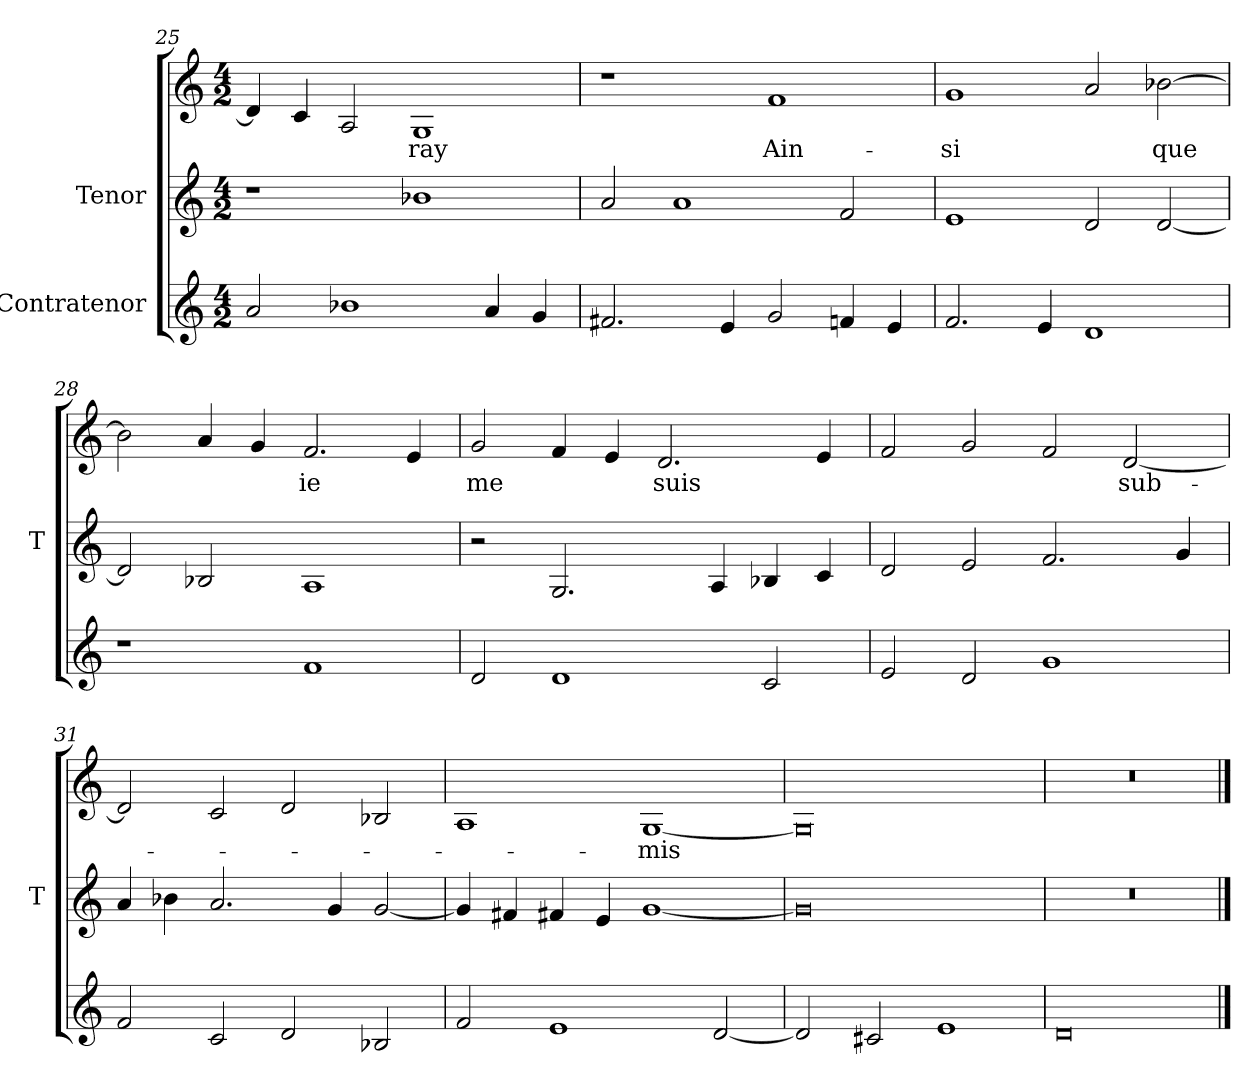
**kern	**kern	**kern	**text
*part3	*part2	*part1	*part1
*staff3	*staff2	*staff1	*staff1
*I"Contratenor	*I"Tenor	*	*
*	*I'T	*	*
*clefG2	*clefG2	*clefG2	*
*M4/2	*M4/2	*M4/2	*
=25	=25	=25	=25
2a	1r	4d]	.
.	.	4c	.
1b-X	.	2A	.
.	1b-X	1G	-ray
4a	.	.	.
4g	.	.	.
=26	=26	=26	=26
2.f#X	2a	1r	.
.	1a	.	.
4e	.	.	.
2g	.	1f	Ain-
4f	2f	.	.
4e	.	.	.
=27	=27	=27	=27
2.f	1e	1g	-si
4e	.	.	.
1d	2d	2a	.
.	[2d	[2b-X	-que
=28	=28	=28	=28
1r	2d]	2b-]	.
.	2B-X	4a	.
.	.	4g	.
1f	1A	2.f	-ie
.	.	4e	.
=29	=29	=29	=29
2d	2r	2g	-me
1d	2.G	4f	.
.	.	4e	.
.	.	2.d	-suis
.	4A	.	.
2c	4B-X	.	.
.	4c	4e	.
=30	=30	=30	=30
2e	2d	2f	.
2d	2e	2g	.
1g	2.f	2f	.
.	.	[2d	sub-
.	4g	.	.
=31	=31	=31	=31
2f	4a	2d]	.
.	4b-X	.	.
2c	2.a	2c	.
2d	.	2d	.
.	4g	.	.
2B-X	[2g	2B-X	.
=32	=32	=32	=32
2f	4g]	1A	.
.	4f#X	.	.
1e	4f#X	.	.
.	4e	.	.
.	[1g	[1G	-mis
[2d	.	.	.
=33	=33	=33	=33
2d]	0g]	0G]	.
2c#X	.	.	.
1e	.	.	.
=34	=34	=34	=34
0d	0r	0r	.
==	==	==	==
*-	*-	*-	*-
